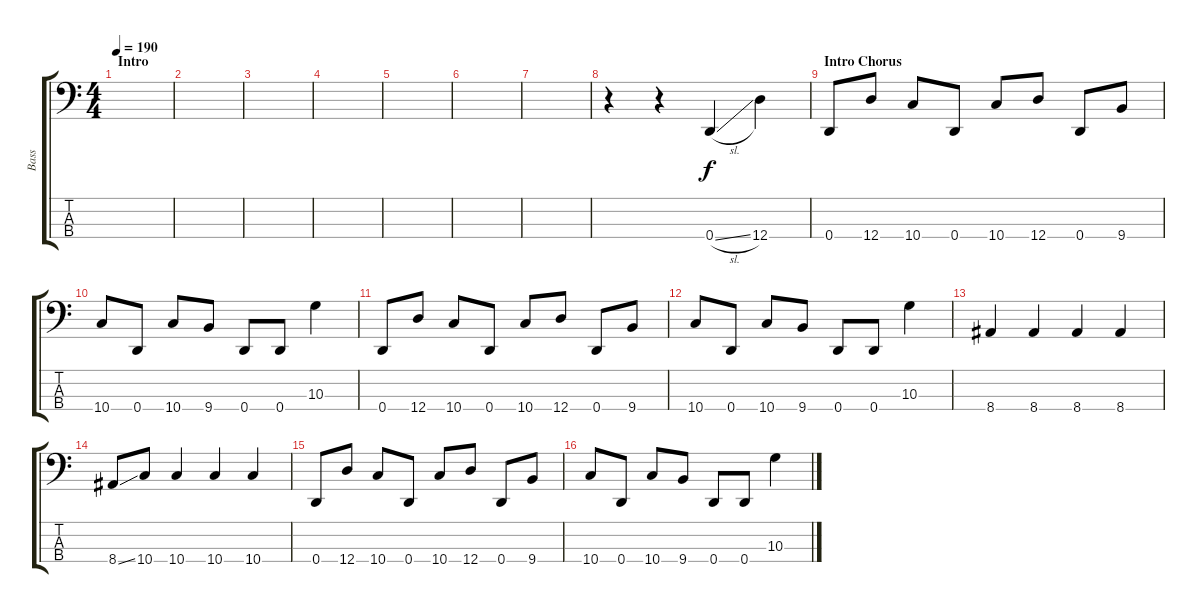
\track ("Bass" "Bass") {instrument electricbassfinger}
\staff {score tabs}
\tuning (G2 D2 A1 D1) {hide}
\ts (4 4)
\section ("" "Intro")
\tempo 190
\clef f4
\ks c
|
|
|
|
|
|
|
r.4 r.4 0.4{sl}.4 12.4.4 |
\section ("" "Intro Chorus")
0.4.8 12.4.8 10.4.8 0.4.8 10.4.8 12.4.8 0.4.8 9.4.8 |
10.4.8 0.4.8 10.4.8 9.4.8 0.4.8 0.4.8 10.3.4 |
0.4.8 12.4.8 10.4.8 0.4.8 10.4.8 12.4.8 0.4.8 9.4.8 |
10.4.8 0.4.8 10.4.8 9.4.8 0.4.8 0.4.8 10.3.4 |
8.4.4 8.4.4 8.4.4 8.4.4 |
8.4{ss}.8 10.4.8 10.4.4 10.4.4 10.4.4 |
0.4.8 12.4.8 10.4.8 0.4.8 10.4.8 12.4.8 0.4.8 9.4.8 |
10.4.8 0.4.8 10.4.8 9.4.8 0.4.8 0.4.8 10.3.4
